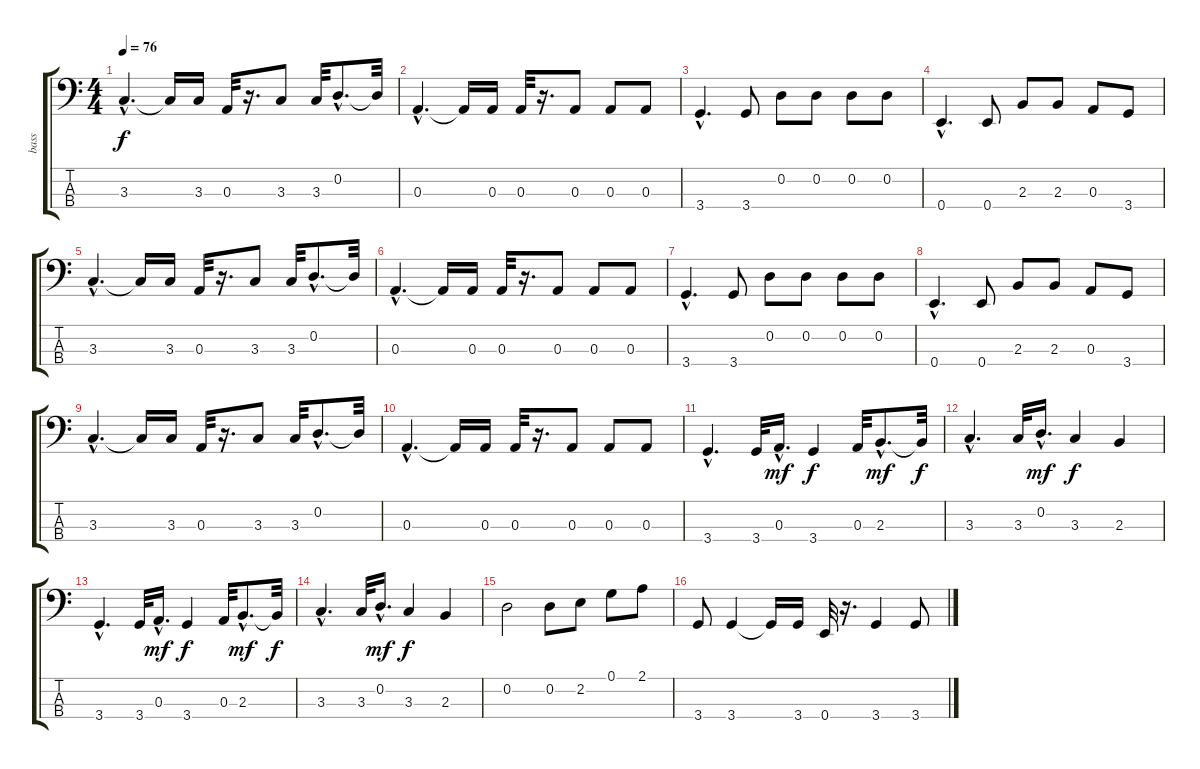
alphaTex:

\track ("bass" "bass") {instrument electricbasspick}
\staff {score tabs}
\tuning (G2 D2 A1 E1) {hide}
\ts (4 4)
\tempo 76
\clef f4
\ks c
3.3{hac}.4{d dy f} 3.3{t}.16 3.3.16 0.3.32 r.16{d} 3.3.8 3.3.32 0.2{hac}.8{d} 0.2{t}.32 |
0.3{hac}.4{d} 0.3{t}.16 0.3.16 0.3.32 r.16{d} 0.3.8 0.3.8 0.3.8 |
3.4{hac}.4{d} 3.4.8 0.2.8 0.2.8 0.2.8 0.2.8 |
0.4{hac}.4{d} 0.4.8 2.3.8 2.3.8 0.3.8 3.4.8 |
3.3{hac}.4{d} 3.3{t}.16 3.3.16 0.3.32 r.16{d} 3.3.8 3.3.32 0.2{hac}.8{d} 0.2{t}.32 |
0.3{hac}.4{d} 0.3{t}.16 0.3.16 0.3.32 r.16{d} 0.3.8 0.3.8 0.3.8 |
3.4{hac}.4{d} 3.4.8 0.2.8 0.2.8 0.2.8 0.2.8 |
0.4{hac}.4{d} 0.4.8 2.3.8 2.3.8 0.3.8 3.4.8 |
3.3{hac}.4{d} 3.3{t}.16 3.3.16 0.3.32 r.16{d} 3.3.8 3.3.32 0.2{hac}.8{d} 0.2{t}.32 |
0.3{hac}.4{d} 0.3{t}.16 0.3.16 0.3.32 r.16{d} 0.3.8 0.3.8 0.3.8 |
3.4{hac}.4{d} 3.4.32 0.3{hac}.16{d dy mf} 3.4.4{dy f} 0.3.32 2.3{hac}.8{d dy mf} 2.3{t}.32{dy f} |
3.3{hac}.4{d} 3.3.32 0.2{hac}.16{d dy mf} 3.3.4{dy f} 2.3.4 |
3.4{hac}.4{d} 3.4.32 0.3{hac}.16{d dy mf} 3.4.4{dy f} 0.3.32 2.3{hac}.8{d dy mf} 2.3{t}.32{dy f} |
3.3{hac}.4{d} 3.3.32 0.2{hac}.16{d dy mf} 3.3.4{dy f} 2.3.4 |
0.2.2 0.2.8 2.2.8 0.1.8 2.1.8 |
3.4.8 3.4.4 3.4{t}.16 3.4.16 0.4.32 r.16{d} 3.4.4 3.4.8
